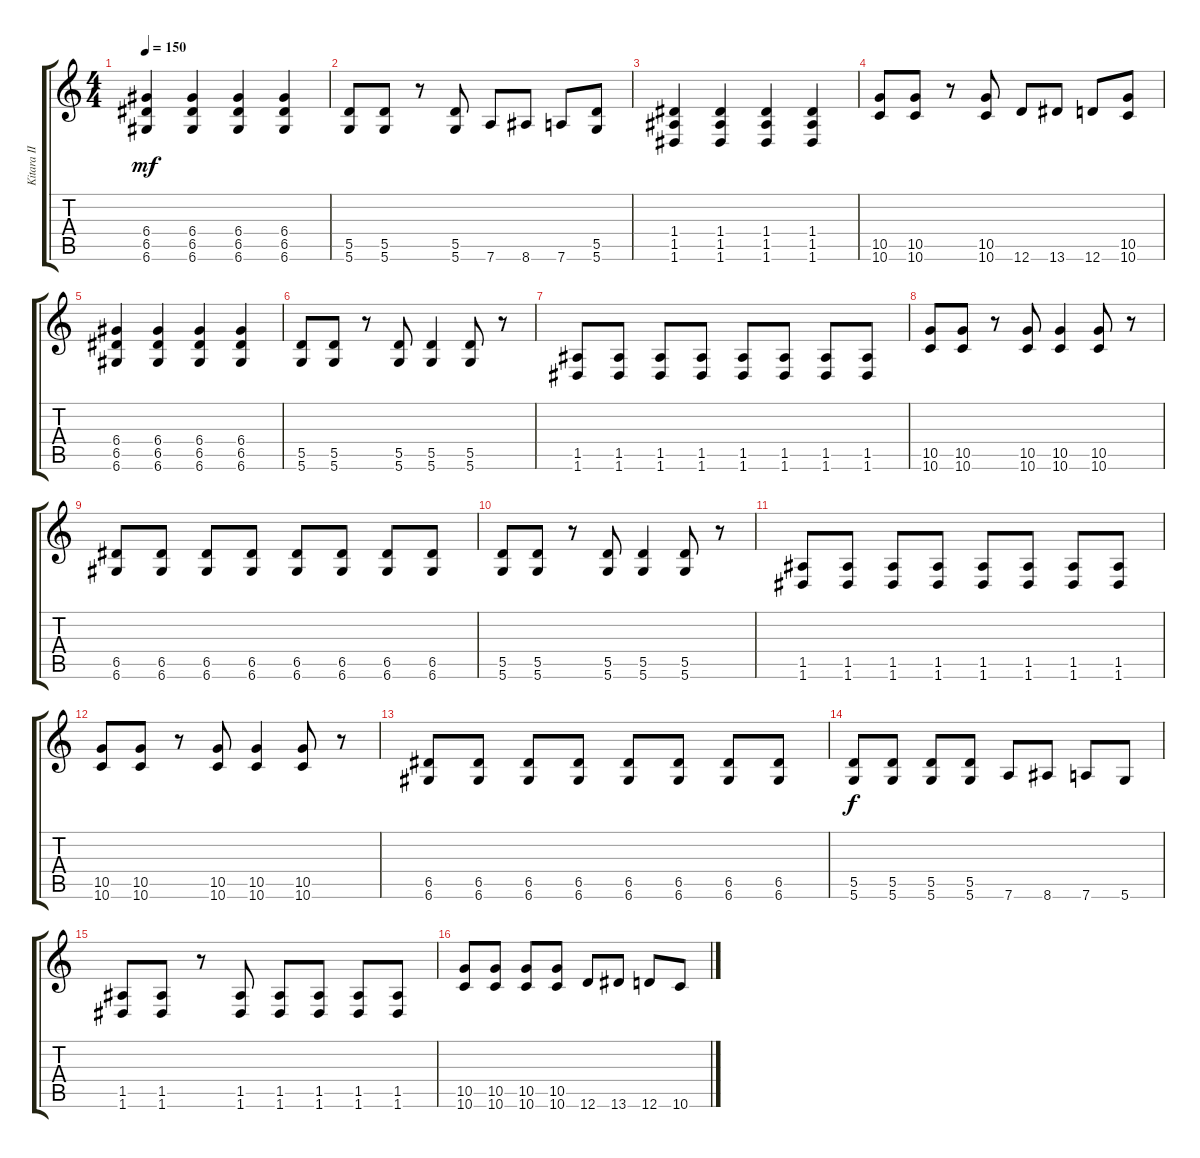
\track ("Kitara II" "Kitara II") {instrument distortionguitar}
\staff {score tabs}
\tuning (E4 B3 G3 D3 A2 D2) {hide}
\ts (4 4)
\tempo 150
\clef g2
\ks c
(6.4 6.5 6.6).4{dy mf} (6.4 6.5 6.6).4 (6.4 6.5 6.6).4 (6.4 6.5 6.6).4 |
(5.5 5.6).8 (5.5 5.6).8 r.8 (5.5 5.6).8 7.6.8 8.6.8 7.6.8 (5.5 5.6).8 |
(1.4 1.5 1.6).4 (1.4 1.5 1.6).4 (1.4 1.5 1.6).4 (1.4 1.5 1.6).4 |
(10.5 10.6).8 (10.5 10.6).8 r.8 (10.5 10.6).8 12.6.8 13.6.8 12.6.8 (10.5 10.6).8 |
(6.4 6.5 6.6).4 (6.4 6.5 6.6).4 (6.4 6.5 6.6).4 (6.4 6.5 6.6).4 |
(5.5 5.6).8 (5.5 5.6).8 r.8 (5.5 5.6).8 (5.5 5.6).4 (5.5 5.6).8 r.8 |
(1.5 1.6).8 (1.5 1.6).8 (1.5 1.6).8 (1.5 1.6).8 (1.5 1.6).8 (1.5 1.6).8 (1.5 1.6).8 (1.5 1.6).8 |
(10.5 10.6).8 (10.5 10.6).8 r.8 (10.5 10.6).8 (10.5 10.6).4 (10.5 10.6).8 r.8 |
(6.5 6.6).8 (6.5 6.6).8 (6.5 6.6).8 (6.5 6.6).8 (6.5 6.6).8 (6.5 6.6).8 (6.5 6.6).8 (6.5 6.6).8 |
(5.5 5.6).8 (5.5 5.6).8 r.8 (5.5 5.6).8 (5.5 5.6).4 (5.5 5.6).8 r.8 |
(1.5 1.6).8 (1.5 1.6).8 (1.5 1.6).8 (1.5 1.6).8 (1.5 1.6).8 (1.5 1.6).8 (1.5 1.6).8 (1.5 1.6).8 |
(10.5 10.6).8 (10.5 10.6).8 r.8 (10.5 10.6).8 (10.5 10.6).4 (10.5 10.6).8 r.8 |
(6.5 6.6).8 (6.5 6.6).8 (6.5 6.6).8 (6.5 6.6).8 (6.5 6.6).8 (6.5 6.6).8 (6.5 6.6).8 (6.5 6.6).8 |
(5.5 5.6).8{dy f} (5.5 5.6).8 (5.5 5.6).8 (5.5 5.6).8 7.6.8 8.6.8 7.6.8 5.6.8 |
(1.5 1.6).8 (1.5 1.6).8 r.8 (1.5 1.6).8 (1.5 1.6).8 (1.5 1.6).8 (1.5 1.6).8 (1.5 1.6).8 |
(10.5 10.6).8 (10.5 10.6).8 (10.5 10.6).8 (10.5 10.6).8 12.6.8 13.6.8 12.6.8 10.6.8
